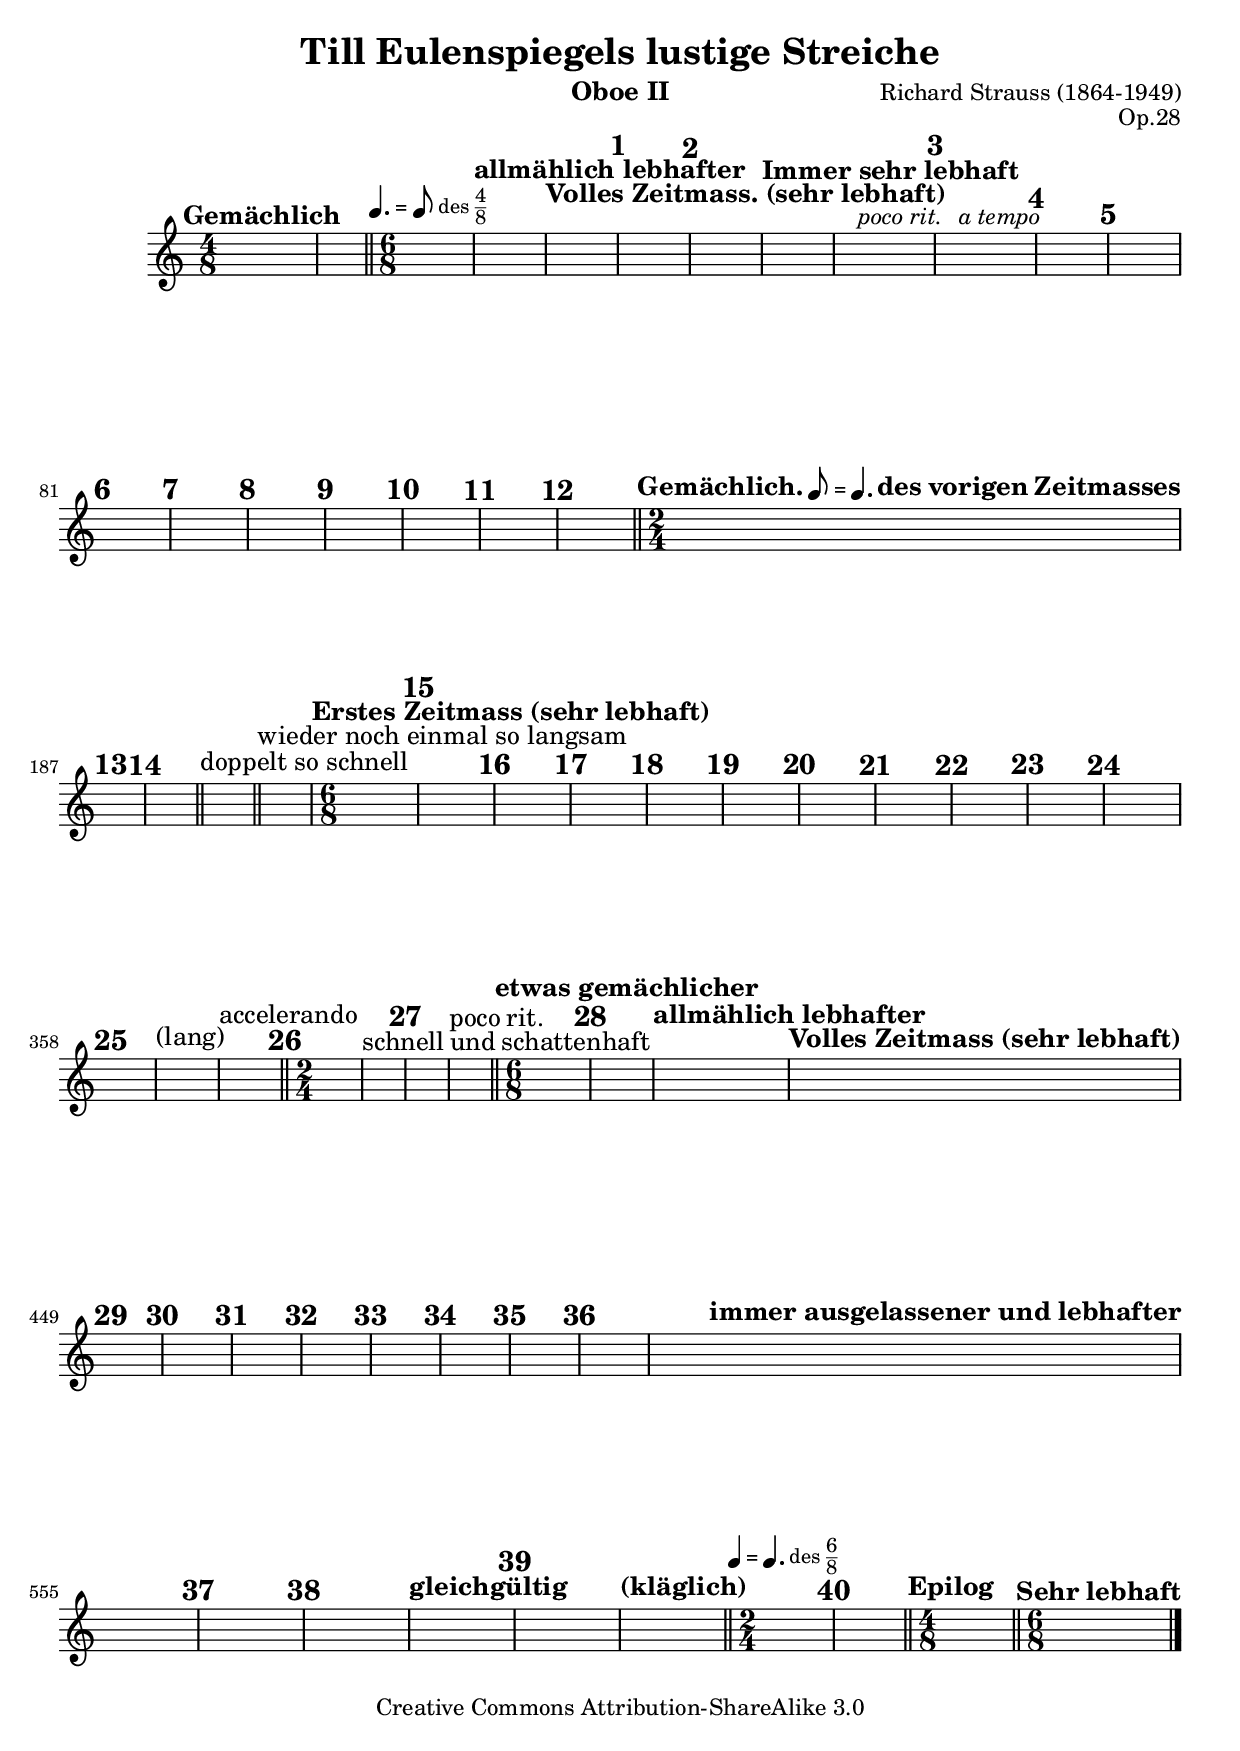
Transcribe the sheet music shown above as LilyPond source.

\version "2.12.2"

\include "defs.lyi" 
\version "2.12.2"

oboeTwo = \relative c'
{
}

 

instrument = "Oboe II"

notes = \oboeTwo

\include "part.lyi"

